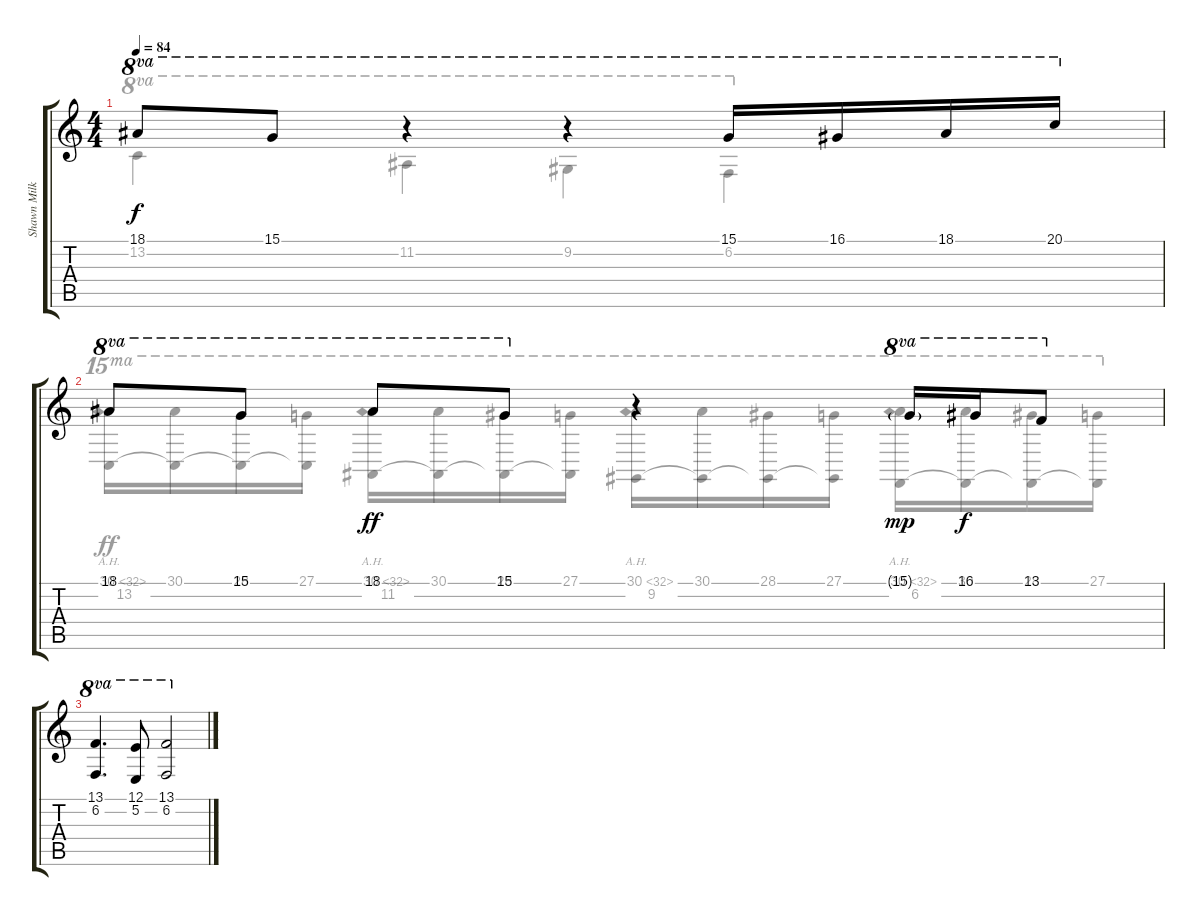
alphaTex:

\track ("Shawn Milke [Piano RH]" "Shawn Milk") {instrument brightacousticpiano}
\staff {score tabs}
\tuning (E4 B3 G3 D3 A2 E2) {hide}
\voice
\ts (4 4)
\tempo 84
\clef g2
\ks c
18.1.8{ot 8va dy f} 15.1.8{ot 8va} r.4{ot 8va} r.4{ot 8va} 15.1.16{ot 8va} 16.1.16{ot 8va} 18.1.16{ot 8va} 20.1.16{ot 8va} |
18.1.8{ot 8va} 15.1.8{ot 8va} 18.1.8{ot 8va dy ff} 15.1.8{ot 8va} r.4 15.1{g}.16{ot 8va dy mp} 16.1.16{ot 8va dy f} 13.1.8{ot 8va} |
(13.1 6.2).4{d ot 8va} (12.1 5.2).8{ot 8va} (13.1 6.2).2{ot 8va}
\voice
\clef g2
\ottava regular
\simile none
\ks c
13.2.4{ot 8va dy f} 11.2.4{ot 8va} 9.2.4{ot 8va} 6.2.4{ot 8va} |
(30.1{ah 2} 13.2).16{ot 15ma dy ff} (30.1 13.2{t}).16{ot 15ma} (28.1 13.2{t}).16{ot 15ma} (27.1 13.2{t}).16{ot 15ma} (30.1{ah 2} 11.2).16{ot 15ma} (30.1 11.2{t}).16{ot 15ma} (28.1 11.2{t}).16{ot 15ma} (27.1 11.2{t}).16{ot 15ma} (30.1{ah 2} 9.2).16{ot 15ma} (30.1 9.2{t}).16{ot 15ma} (28.1 9.2{t}).16{ot 15ma} (27.1 9.2{t}).16{ot 15ma} (30.1{ah 2} 6.2).16{ot 15ma} (30.1 6.2{t}).16{ot 15ma} (28.1 6.2{t}).16{ot 15ma} (27.1 6.2{t}).16{ot 15ma} |
